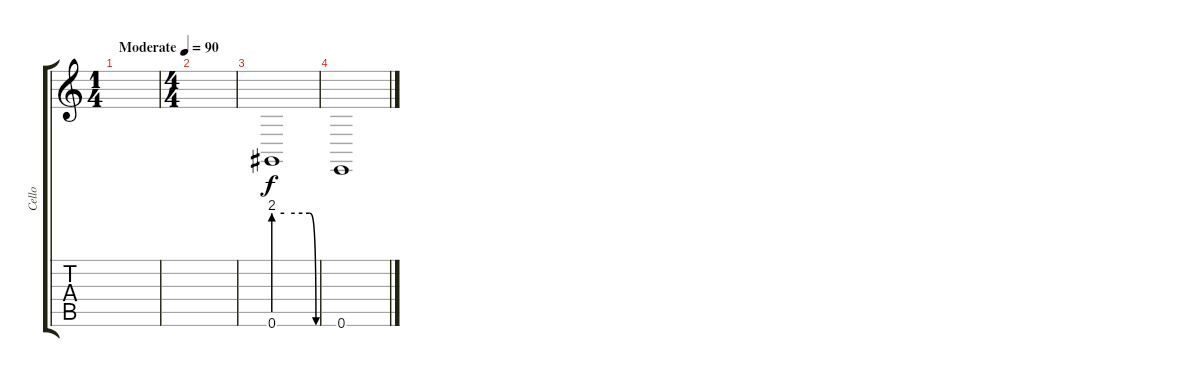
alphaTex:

\track ("Cello" "Cello") {instrument cello}
\staff {score tabs}
\tuning (E4 B3 G3 D3 A2 E2) {hide}
\ts (1 4)
\tempo (90 "Moderate")
\clef g2
\ks c
|
\ts (4 4)
|
0.6{be (custom 0 8 15 8 30 8 51 8 60 0)}.1{volume 14} |
0.6.1{volume 7}
